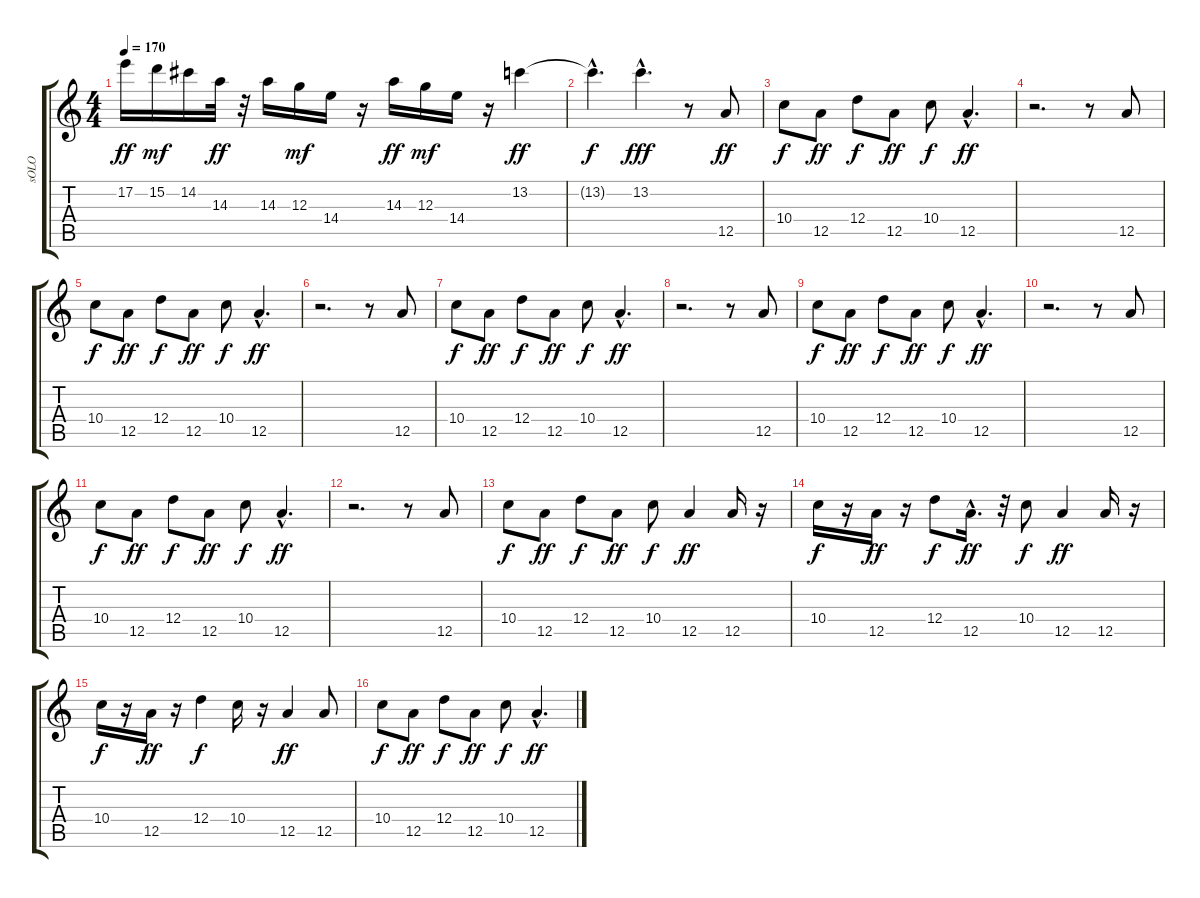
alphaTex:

\track ("sOLO" "sOLO") {instrument distortionguitar}
\staff {score tabs}
\tuning (E4 B3 G3 D3 A2 E2) {hide}
\ts (4 4)
\tempo 170
\clef g2
\ks c
17.2.16{dy ff} 15.2.16{dy mf} 14.2.16 14.3.32{dy ff} r.32 14.3.16 12.3.16{dy mf} 14.4.16 r.16 14.3.16{dy ff} 12.3.16{dy mf} 14.4.16 r.16 13.2.4{dy ff} |
13.2{hac t}.4{d dy f} 13.2{hac}.4{d dy fff} r.8 12.5.8{dy ff} |
10.4.8{dy f} 12.5.8{dy ff} 12.4.8{dy f} 12.5.8{dy ff} 10.4.8{dy f} 12.5{hac}.4{d dy ff} |
r.2{d} r.8 12.5.8 |
10.4.8{dy f} 12.5.8{dy ff} 12.4.8{dy f} 12.5.8{dy ff} 10.4.8{dy f} 12.5{hac}.4{d dy ff} |
r.2{d} r.8 12.5.8 |
10.4.8{dy f} 12.5.8{dy ff} 12.4.8{dy f} 12.5.8{dy ff} 10.4.8{dy f} 12.5{hac}.4{d dy ff} |
r.2{d} r.8 12.5.8 |
10.4.8{dy f} 12.5.8{dy ff} 12.4.8{dy f} 12.5.8{dy ff} 10.4.8{dy f} 12.5{hac}.4{d dy ff} |
r.2{d} r.8 12.5.8 |
10.4.8{dy f} 12.5.8{dy ff} 12.4.8{dy f} 12.5.8{dy ff} 10.4.8{dy f} 12.5{hac}.4{d dy ff} |
r.2{d} r.8 12.5.8 |
10.4.8{dy f} 12.5.8{dy ff} 12.4.8{dy f} 12.5.8{dy ff} 10.4.8{dy f} 12.5.4{dy ff} 12.5.16 r.16 |
10.4.16{dy f} r.16 12.5.16{dy ff} r.16 12.4.8{dy f} 12.5{hac}.16{d dy ff} r.32 10.4.8{dy f} 12.5.4{dy ff} 12.5.16 r.16 |
10.4.16{dy f} r.16 12.5.16{dy ff} r.16 12.4.4{dy f} 10.4.16 r.16 12.5.4{dy ff} 12.5.8 |
10.4.8{dy f} 12.5.8{dy ff} 12.4.8{dy f} 12.5.8{dy ff} 10.4.8{dy f} 12.5{hac}.4{d dy ff}
